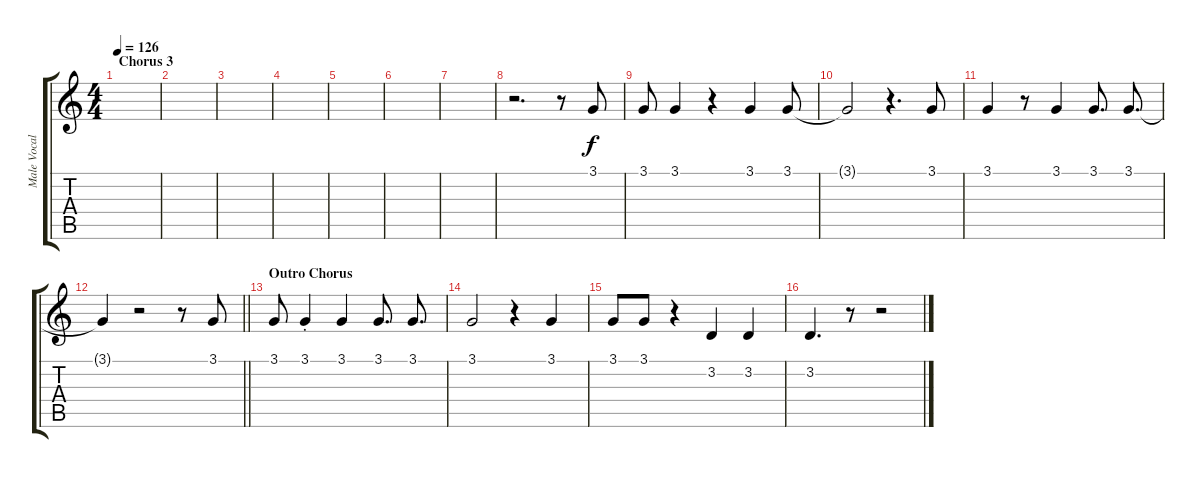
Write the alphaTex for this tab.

\track ("Male Vocals - Stefanos" "Male Vocal") {instrument bassoon}
\staff {score tabs}
\tuning (E4 B3 G3 D3 A2 E2) {hide}
\ts (4 4)
\section ("" "Chorus 3")
\tempo 126
\clef g2
\ks c
|
|
|
|
|
|
|
r.2{d} r.8 3.1.8 |
3.1.8 3.1.4 r.4 3.1.4 3.1.8 |
3.1{t}.2 r.4{d} 3.1.8 |
3.1.4 r.8 3.1.4 3.1.8{d} 3.1.8{d} |
\barLineRight lightlight
3.1{t}.4 r.2 r.8 3.1.8 |
\section ("" "Outro Chorus")
3.1.8 3.1{st}.4 3.1.4 3.1.8{d} 3.1.8{d} |
3.1.2 r.4 3.1.4 |
3.1.8 3.1.8 r.4 3.2.4 3.2.4 |
3.2.4{d} r.8 r.2
